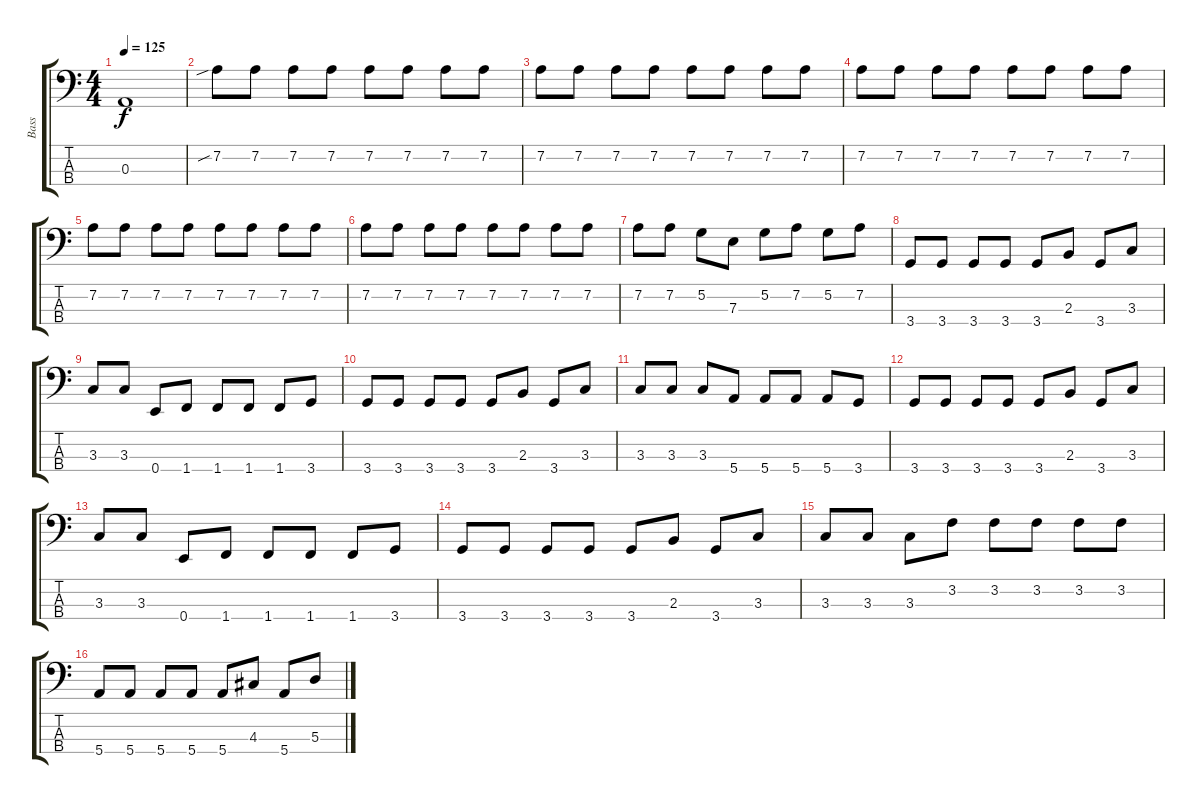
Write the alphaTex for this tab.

\track ("Bass" "Bass") {instrument slapbass1}
\staff {score tabs}
\tuning (G2 D2 A1 E1) {hide}
\ts (4 4)
\tempo 125
\clef f4
\ks c
0.3{t}.1{dy f} |
7.2{sib}.8 7.2.8 7.2.8 7.2.8 7.2.8 7.2.8 7.2.8 7.2.8 |
7.2.8 7.2.8 7.2.8 7.2.8 7.2.8 7.2.8 7.2.8 7.2.8 |
7.2.8 7.2.8 7.2.8 7.2.8 7.2.8 7.2.8 7.2.8 7.2.8 |
7.2.8 7.2.8 7.2.8 7.2.8 7.2.8 7.2.8 7.2.8 7.2.8 |
7.2.8 7.2.8 7.2.8 7.2.8 7.2.8 7.2.8 7.2.8 7.2.8 |
7.2.8 7.2.8 5.2.8 7.3.8 5.2.8 7.2.8 5.2.8 7.2.8 |
3.4.8 3.4.8 3.4.8 3.4.8 3.4.8 2.3.8 3.4.8 3.3.8 |
3.3.8 3.3.8 0.4.8 1.4.8 1.4.8 1.4.8 1.4.8 3.4.8 |
3.4.8 3.4.8 3.4.8 3.4.8 3.4.8 2.3.8 3.4.8 3.3.8 |
3.3.8 3.3.8 3.3.8 5.4.8 5.4.8 5.4.8 5.4.8 3.4.8 |
3.4.8 3.4.8 3.4.8 3.4.8 3.4.8 2.3.8 3.4.8 3.3.8 |
3.3.8 3.3.8 0.4.8 1.4.8 1.4.8 1.4.8 1.4.8 3.4.8 |
3.4.8 3.4.8 3.4.8 3.4.8 3.4.8 2.3.8 3.4.8 3.3.8 |
3.3.8 3.3.8 3.3.8 3.2.8 3.2.8 3.2.8 3.2.8 3.2.8 |
5.4.8 5.4.8 5.4.8 5.4.8 5.4.8 4.3.8 5.4.8 5.3.8
